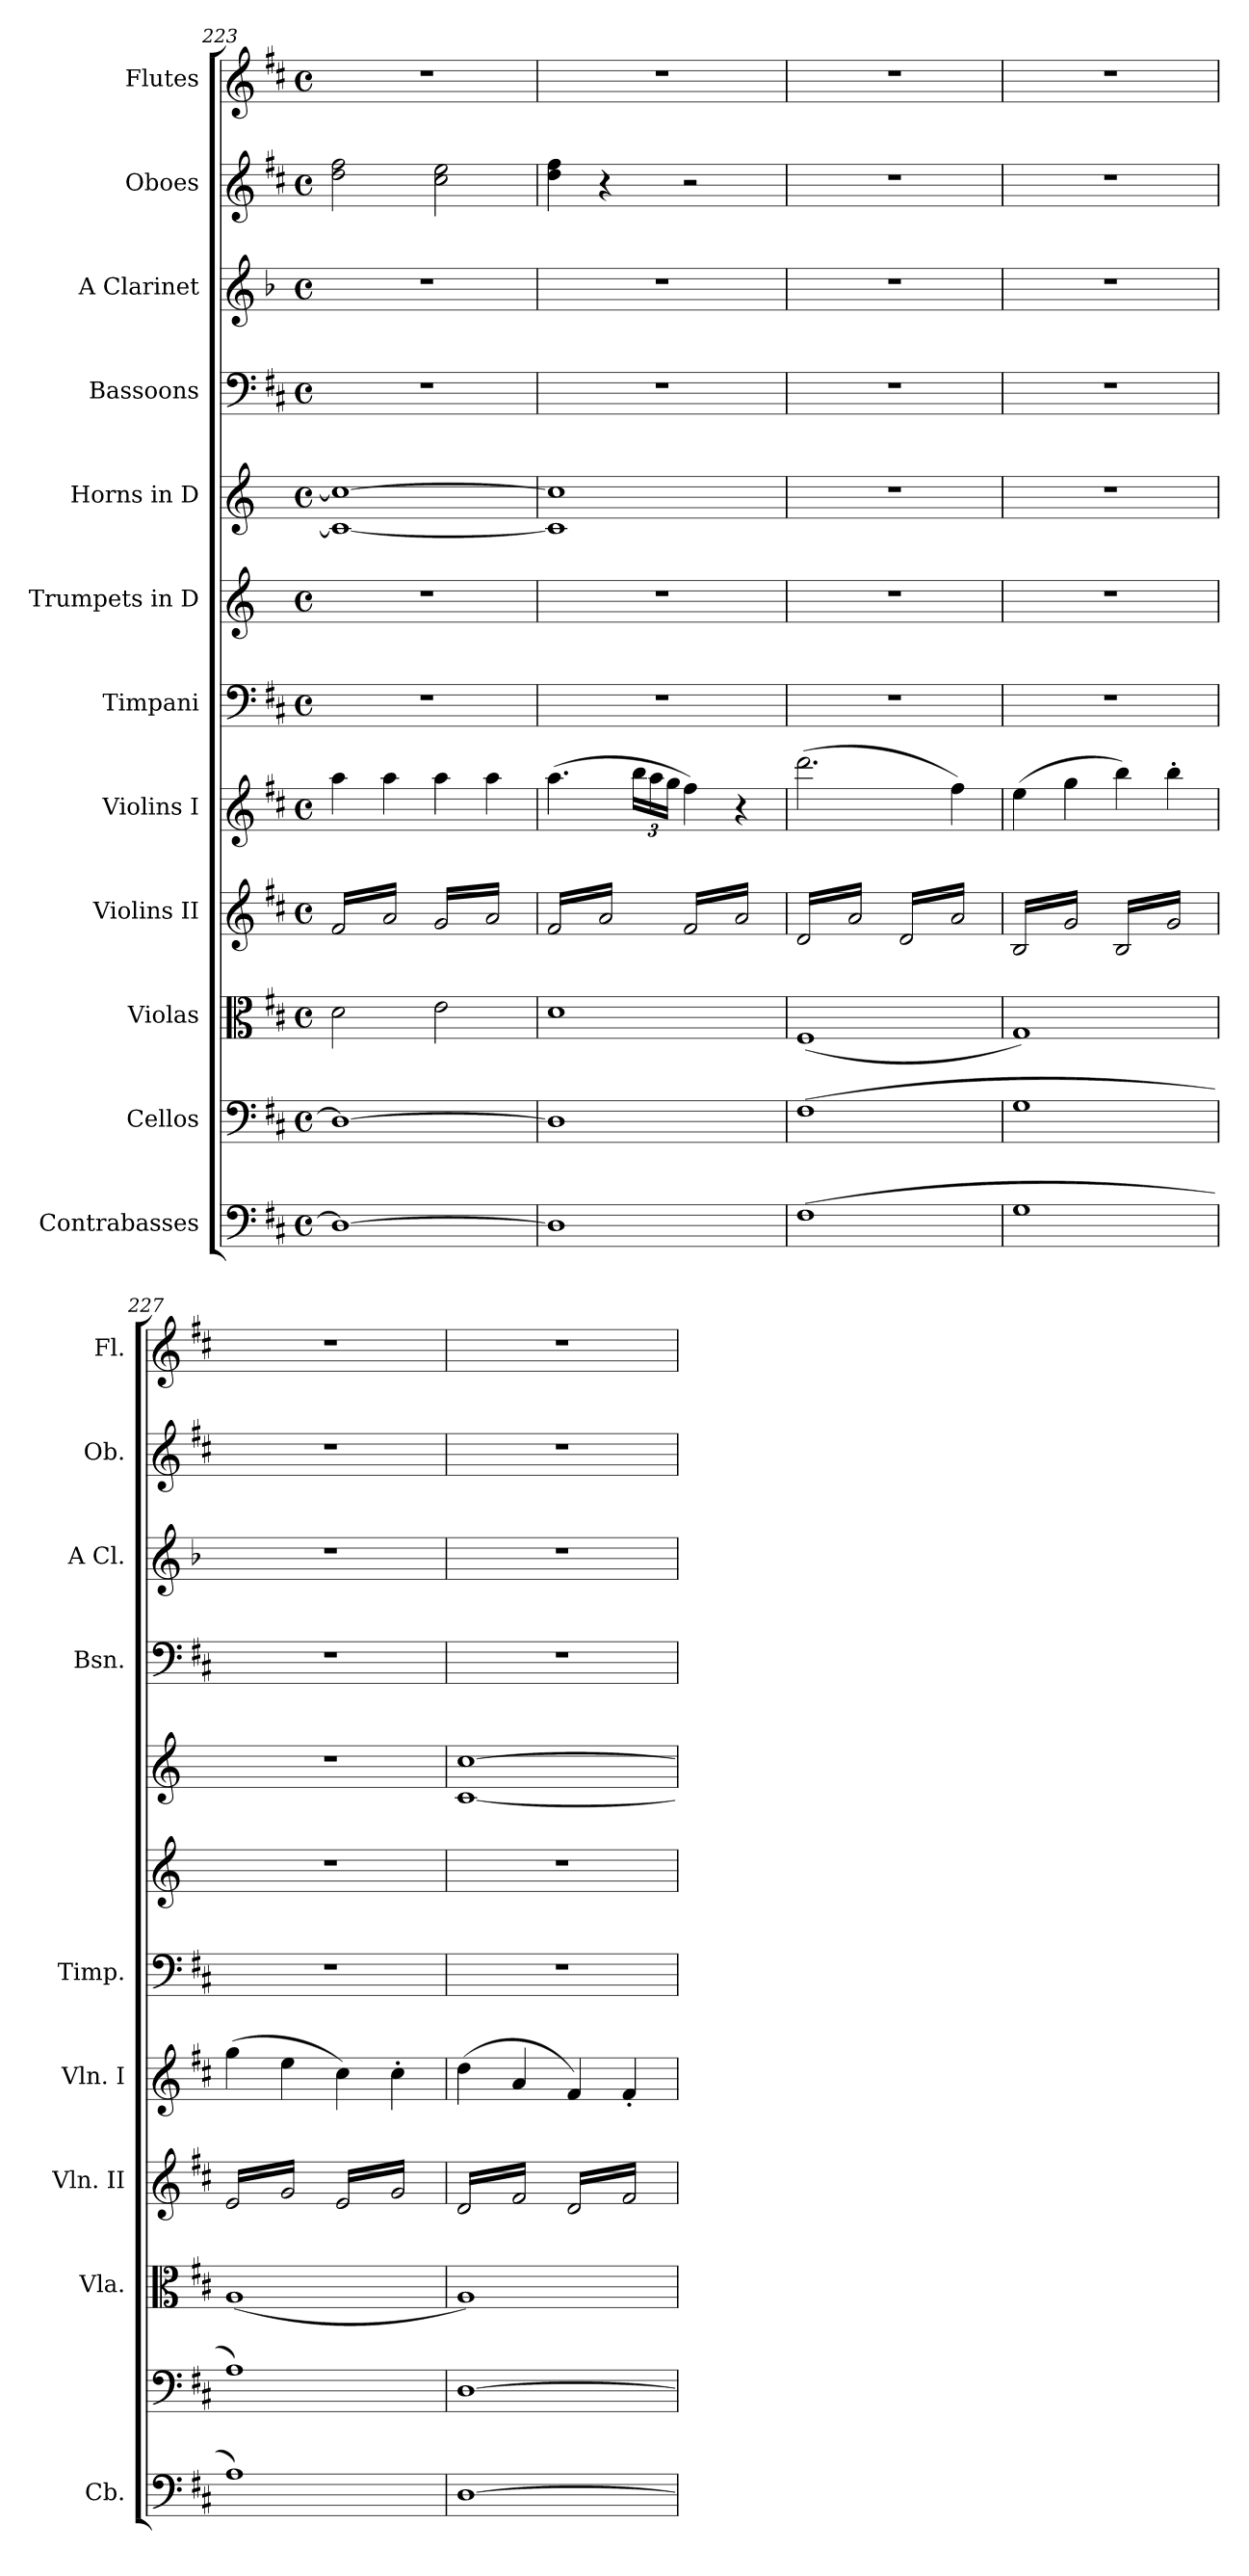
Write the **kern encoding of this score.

**kern	**kern	**kern	**kern	**kern	**kern	**kern	**kern	**kern	**kern	**kern	**kern
*part12	*part11	*part10	*part9	*part8	*part7	*part6	*part5	*part4	*part3	*part2	*part1
*staff12	*staff11	*staff10	*staff9	*staff8	*staff7	*staff6	*staff5	*staff4	*staff3	*staff2	*staff1
*I"Contrabasses	*I"Cellos	*I"Violas	*I"Violins II	*I"Violins I	*I"Timpani	*I"Trumpets in D	*I"Horns in D	*I"Bassoons	*I"A Clarinet	*I"Oboes	*I"Flutes
*I'Cb.	*	*I'Vla.	*I'Vln. II	*I'Vln. I	*I'Timp.	*	*	*I'Bsn.	*I'A Cl.	*I'Ob.	*I'Fl.
*clefF4	*clefF4	*clefC3	*clefG2	*clefG2	*clefF4	*clefG2	*clefG2	*clefF4	*clefG2	*clefG2	*clefG2
*ITrd7c12	*	*	*	*	*	*ITrd-1c-2	*ITrd6c10	*	*ITrd2c3	*	*
*k[f#c#]	*k[f#c#]	*k[f#c#]	*k[f#c#]	*k[f#c#]	*k[f#c#]	*k[f#c#]	*k[f#c#]	*k[f#c#]	*k[f#c#]	*k[f#c#]	*k[f#c#]
*M4/4	*M4/4	*M4/4	*M4/4	*M4/4	*M4/4	*M4/4	*M4/4	*M4/4	*M4/4	*M4/4	*M4/4
*met(c)	*met(c)	*met(c)	*met(c)	*met(c)	*met(c)	*met(c)	*met(c)	*met(c)	*met(c)	*met(c)	*met(c)
=223	=223	=223	=223	=223	=223	=223	=223	=223	=223	=223	=223
*	*	*	*tremolo	*	*	*	*	*	*	*	*
1DD_	1D_	2d\	16f#/LL	4aa\	1r	1r	1D_ 1d_	1r	1r	2dd\ 2ff#\	1r
.	.	.	16a/	.	.	.	.	.	.	.	.
.	.	.	16f#/	.	.	.	.	.	.	.	.
.	.	.	16a/	.	.	.	.	.	.	.	.
.	.	.	16f#/	4aa\	.	.	.	.	.	.	.
.	.	.	16a/	.	.	.	.	.	.	.	.
.	.	.	16f#/	.	.	.	.	.	.	.	.
.	.	.	16a/JJ	.	.	.	.	.	.	.	.
.	.	2e\	16g/LL	4aa\	.	.	.	.	.	2cc#\ 2ee\	.
.	.	.	16a/	.	.	.	.	.	.	.	.
.	.	.	16g/	.	.	.	.	.	.	.	.
.	.	.	16a/	.	.	.	.	.	.	.	.
.	.	.	16g/	4aa\	.	.	.	.	.	.	.
.	.	.	16a/	.	.	.	.	.	.	.	.
.	.	.	16g/	.	.	.	.	.	.	.	.
.	.	.	16a/JJ	.	.	.	.	.	.	.	.
!!LO:PB:g=z
=224	=224	=224	=224	=224	=224	=224	=224	=224	=224	=224	=224
1DD]	1D]	1d	16f#/LL	(>4.aa\	1r	1r	1D] 1d]	1r	1r	4dd\ 4ff#\	1r
.	.	.	16a/	.	.	.	.	.	.	.	.
.	.	.	16f#/	.	.	.	.	.	.	.	.
.	.	.	16a/	.	.	.	.	.	.	.	.
.	.	.	16f#/	.	.	.	.	.	.	4r	.
.	.	.	16a/	.	.	.	.	.	.	.	.
*	*	*	*	*Xbrackettup	*	*	*	*	*	*	*
.	.	.	16f#/	24bb\LL	.	.	.	.	.	.	.
.	.	.	.	24aa\	.	.	.	.	.	.	.
.	.	.	16a/JJ	.	.	.	.	.	.	.	.
.	.	.	.	24gg\JJ	.	.	.	.	.	.	.
.	.	.	16f#/LL	4ff#\)	.	.	.	.	.	2r	.
.	.	.	16a/	.	.	.	.	.	.	.	.
.	.	.	16f#/	.	.	.	.	.	.	.	.
.	.	.	16a/	.	.	.	.	.	.	.	.
.	.	.	16f#/	4r	.	.	.	.	.	.	.
.	.	.	16a/	.	.	.	.	.	.	.	.
.	.	.	16f#/	.	.	.	.	.	.	.	.
.	.	.	16a/JJ	.	.	.	.	.	.	.	.
=225	=225	=225	=225	=225	=225	=225	=225	=225	=225	=225	=225
(>1FF#	(>1F#	(<1F#	16d/LL	(>2.ddd\	1r	1r	1r	1r	1r	1r	1r
.	.	.	16a/	.	.	.	.	.	.	.	.
.	.	.	16d/	.	.	.	.	.	.	.	.
.	.	.	16a/	.	.	.	.	.	.	.	.
.	.	.	16d/	.	.	.	.	.	.	.	.
.	.	.	16a/	.	.	.	.	.	.	.	.
.	.	.	16d/	.	.	.	.	.	.	.	.
.	.	.	16a/JJ	.	.	.	.	.	.	.	.
.	.	.	16d/LL	.	.	.	.	.	.	.	.
.	.	.	16a/	.	.	.	.	.	.	.	.
.	.	.	16d/	.	.	.	.	.	.	.	.
.	.	.	16a/	.	.	.	.	.	.	.	.
.	.	.	16d/	4ff#\)	.	.	.	.	.	.	.
.	.	.	16a/	.	.	.	.	.	.	.	.
.	.	.	16d/	.	.	.	.	.	.	.	.
.	.	.	16a/JJ	.	.	.	.	.	.	.	.
=226	=226	=226	=226	=226	=226	=226	=226	=226	=226	=226	=226
1GG	1G	1G)	16B/LL	(>4ee\	1r	1r	1r	1r	1r	1r	1r
.	.	.	16g/	.	.	.	.	.	.	.	.
.	.	.	16B/	.	.	.	.	.	.	.	.
.	.	.	16g/	.	.	.	.	.	.	.	.
.	.	.	16B/	4gg\	.	.	.	.	.	.	.
.	.	.	16g/	.	.	.	.	.	.	.	.
.	.	.	16B/	.	.	.	.	.	.	.	.
.	.	.	16g/JJ	.	.	.	.	.	.	.	.
.	.	.	16B/LL	4bb\)	.	.	.	.	.	.	.
.	.	.	16g/	.	.	.	.	.	.	.	.
.	.	.	16B/	.	.	.	.	.	.	.	.
.	.	.	16g/	.	.	.	.	.	.	.	.
.	.	.	16B/	4bb'\	.	.	.	.	.	.	.
.	.	.	16g/	.	.	.	.	.	.	.	.
.	.	.	16B/	.	.	.	.	.	.	.	.
.	.	.	16g/JJ	.	.	.	.	.	.	.	.
=227	=227	=227	=227	=227	=227	=227	=227	=227	=227	=227	=227
1AA)	1A)	(<1A	16e/LL	(>4gg\	1r	1r	1r	1r	1r	1r	1r
.	.	.	16g/	.	.	.	.	.	.	.	.
.	.	.	16e/	.	.	.	.	.	.	.	.
.	.	.	16g/	.	.	.	.	.	.	.	.
.	.	.	16e/	4ee\	.	.	.	.	.	.	.
.	.	.	16g/	.	.	.	.	.	.	.	.
.	.	.	16e/	.	.	.	.	.	.	.	.
.	.	.	16g/JJ	.	.	.	.	.	.	.	.
.	.	.	16e/LL	4cc#\)	.	.	.	.	.	.	.
.	.	.	16g/	.	.	.	.	.	.	.	.
.	.	.	16e/	.	.	.	.	.	.	.	.
.	.	.	16g/	.	.	.	.	.	.	.	.
.	.	.	16e/	4cc#'\	.	.	.	.	.	.	.
.	.	.	16g/	.	.	.	.	.	.	.	.
.	.	.	16e/	.	.	.	.	.	.	.	.
.	.	.	16g/JJ	.	.	.	.	.	.	.	.
=228	=228	=228	=228	=228	=228	=228	=228	=228	=228	=228	=228
[1DD	[1D	1A)	16d/LL	(>4dd\	1r	1r	[1D [1d	1r	1r	1r	1r
.	.	.	16f#/	.	.	.	.	.	.	.	.
.	.	.	16d/	.	.	.	.	.	.	.	.
.	.	.	16f#/	.	.	.	.	.	.	.	.
.	.	.	16d/	4a/	.	.	.	.	.	.	.
.	.	.	16f#/	.	.	.	.	.	.	.	.
.	.	.	16d/	.	.	.	.	.	.	.	.
.	.	.	16f#/JJ	.	.	.	.	.	.	.	.
.	.	.	16d/LL	4f#/)	.	.	.	.	.	.	.
.	.	.	16f#/	.	.	.	.	.	.	.	.
.	.	.	16d/	.	.	.	.	.	.	.	.
.	.	.	16f#/	.	.	.	.	.	.	.	.
.	.	.	16d/	4f#'/	.	.	.	.	.	.	.
.	.	.	16f#/	.	.	.	.	.	.	.	.
.	.	.	16d/	.	.	.	.	.	.	.	.
.	.	.	16f#/JJ	.	.	.	.	.	.	.	.
*	*	*	*Xtremolo	*	*	*	*	*	*	*	*
.	.	.	.	.	.	.	.	.	.	.	.
.	.	.	.	.	.	.	.	.	.	.	.
.	.	.	.	.	.	.	.	.	.	.	.
.	.	.	.	.	.	.	.	.	.	.	.
=	=	=	=	=	=	=	=	=	=	=	=
*-	*-	*-	*-	*-	*-	*-	*-	*-	*-	*-	*-
